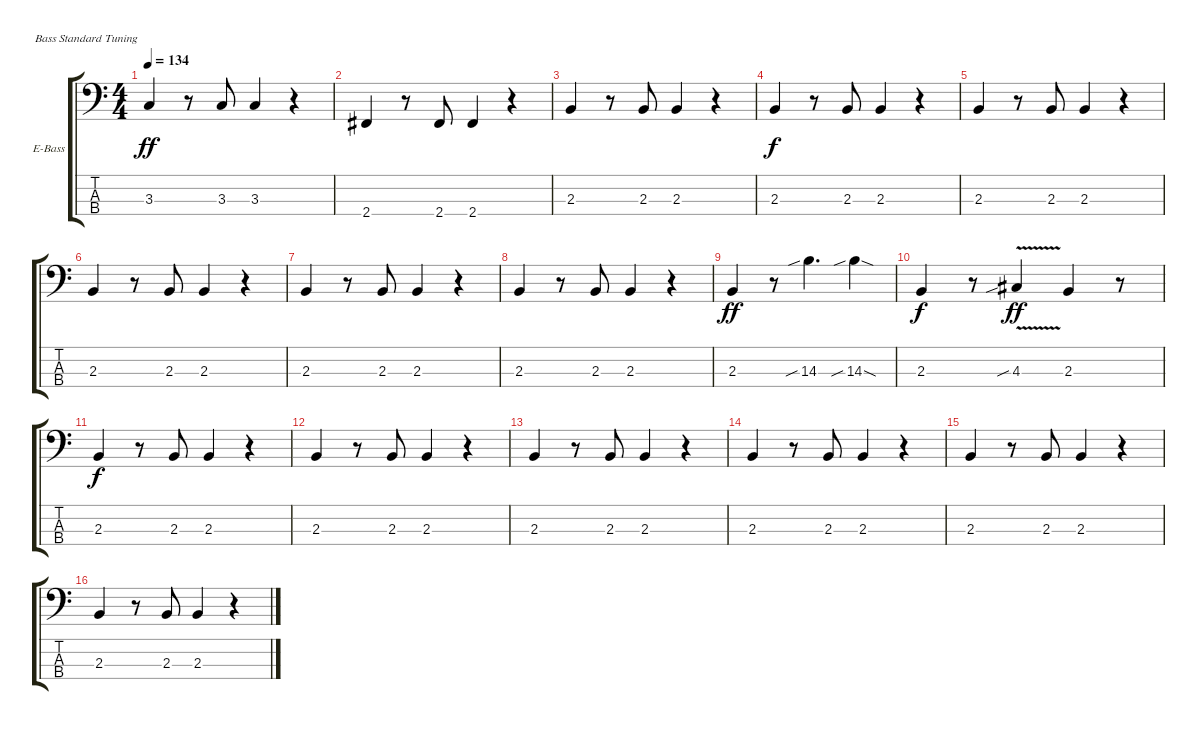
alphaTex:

\defaultSystemsLayout 4
\bracketExtendMode groupsimilarinstruments
\firstSystemTrackNameOrientation horizontal
\otherSystemsTrackNameOrientation horizontal
\track ("Electric Bass" "E-Bass") {instrument electricbassfinger}
\staff {score tabs}
\tuning (G2 D2 A1 E1)
\ts (4 4)
\tempo 134
\clef f4
\ks c
3.3.4{dy ff} r.8 3.3.8 3.3.4 r.4 |
2.4.4 r.8 2.4.8 2.4.4 r.4 |
2.3.4 r.8 2.3.8 2.3.4 r.4 |
2.3.4{dy f} r.8 2.3.8 2.3.4 r.4 |
2.3.4 r.8 2.3.8 2.3.4 r.4 |
2.3.4 r.8 2.3.8 2.3.4 r.4 |
2.3.4 r.8 2.3.8 2.3.4 r.4 |
2.3.4 r.8 2.3.8 2.3.4 r.4 |
2.3.4{dy ff} r.8 14.3{sib}.4{d} 14.3{sib sod}.4 |
2.3.4{dy f} r.8 4.3{v sib}.4{dy ff} 2.3.4 r.8 |
2.3.4{dy f} r.8 2.3.8 2.3.4 r.4 |
2.3.4 r.8 2.3.8 2.3.4 r.4 |
2.3.4 r.8 2.3.8 2.3.4 r.4 |
2.3.4 r.8 2.3.8 2.3.4 r.4 |
2.3.4 r.8 2.3.8 2.3.4 r.4 |
2.3.4 r.8 2.3.8 2.3.4 r.4
